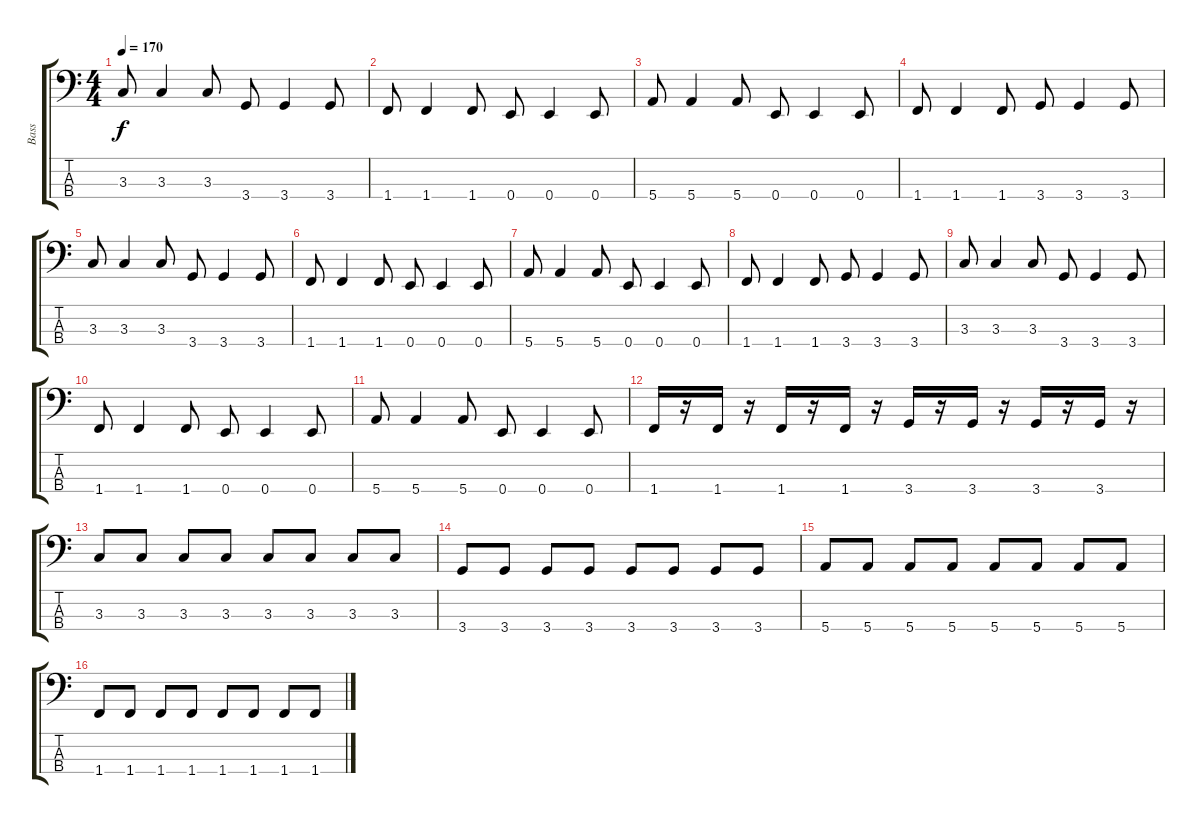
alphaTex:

\track ("Bass" "Bass") {instrument electricbasspick}
\staff {score tabs}
\tuning (G2 D2 A1 E1) {hide}
\ts (4 4)
\tempo 170
\clef f4
\ks c
3.3.8{dy f} 3.3.4 3.3.8 3.4.8 3.4.4 3.4.8 |
1.4.8 1.4.4 1.4.8 0.4.8 0.4.4 0.4.8 |
5.4.8 5.4.4 5.4.8 0.4.8 0.4.4 0.4.8 |
1.4.8 1.4.4 1.4.8 3.4.8 3.4.4 3.4.8 |
3.3.8 3.3.4 3.3.8 3.4.8 3.4.4 3.4.8 |
1.4.8 1.4.4 1.4.8 0.4.8 0.4.4 0.4.8 |
5.4.8 5.4.4 5.4.8 0.4.8 0.4.4 0.4.8 |
1.4.8 1.4.4 1.4.8 3.4.8 3.4.4 3.4.8 |
3.3.8 3.3.4 3.3.8 3.4.8 3.4.4 3.4.8 |
1.4.8 1.4.4 1.4.8 0.4.8 0.4.4 0.4.8 |
5.4.8 5.4.4 5.4.8 0.4.8 0.4.4 0.4.8 |
1.4.16 r.16 1.4.16 r.16 1.4.16 r.16 1.4.16 r.16 3.4.16 r.16 3.4.16 r.16 3.4.16 r.16 3.4.16 r.16 |
3.3.8 3.3.8 3.3.8 3.3.8 3.3.8 3.3.8 3.3.8 3.3.8 |
3.4.8 3.4.8 3.4.8 3.4.8 3.4.8 3.4.8 3.4.8 3.4.8 |
5.4.8 5.4.8 5.4.8 5.4.8 5.4.8 5.4.8 5.4.8 5.4.8 |
1.4.8 1.4.8 1.4.8 1.4.8 1.4.8 1.4.8 1.4.8 1.4.8
